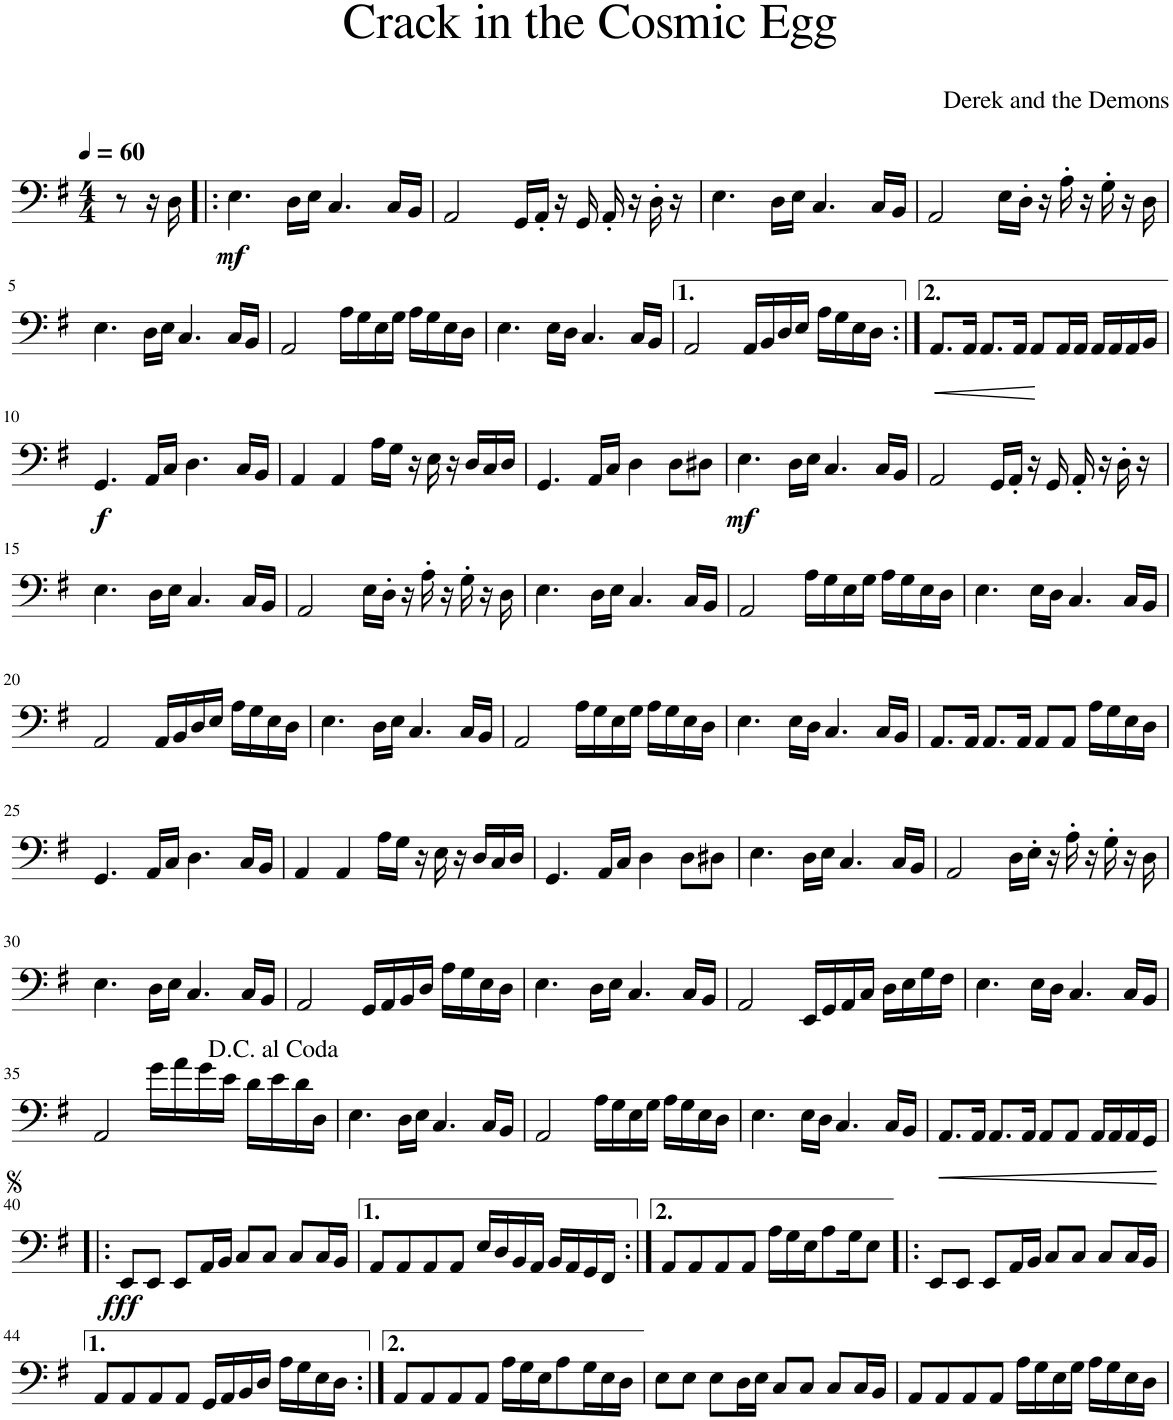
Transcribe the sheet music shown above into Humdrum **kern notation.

**kern	**dynam
*part1	*part1
*staff1	*staff1
*I"Piano	*
*I'Pno.	*
*clefF4	*
*k[f#]	*
*M4/4	*
*MM60	*
=	=
8r	.
16r	.
16D\	.
=1!|:	=1!|:
!	!LO:DY:b
4.E\	mf
16D\LL	.
16E\JJ	.
4.C/	.
16C/LL	.
16BB/JJ	.
=2	=2
2AA/	.
16GG/LL	.
16AA'/JJ	.
16r	.
16GG/	.
16AA'/	.
16r	.
16D'\	.
16r	.
=3	=3
4.E\	.
16D\LL	.
16E\JJ	.
4.C/	.
16C/LL	.
16BB/JJ	.
=4	=4
2AA/	.
16E\LL	.
16D'\JJ	.
16r	.
16A'\	.
16r	.
16G'\	.
16r	.
16D\	.
!!LO:LB:g=z
=5	=5
4.E\	.
16D\LL	.
16E\JJ	.
4.C/	.
16C/LL	.
16BB/JJ	.
=6	=6
2AA/	.
16A\LL	.
16G\	.
16E\	.
16G\JJ	.
16A\LL	.
16G\	.
16E\	.
16D\JJ	.
=7	=7
4.E\	.
16E\LL	.
16D\JJ	.
4.C/	.
16C/LL	.
16BB/JJ	.
=8	=8
2AA/	.
16AA/LL	.
16BB/	.
16D/	.
16E/JJ	.
16A\LL	.
16G\	.
16E\	.
16D\JJ	.
=9:|!	=9:|!
8.AA/L	.
16AA/Jk	.
8.AA/L	.
16AA/Jk	.
8AA/L	.
!	!LO:HP:b
16AA/L	<
16AA/JJ	.
16AA/LL	.
16AA/	.
16AA/	.
16BB/JJ	.
.	[
!!LO:LB:g=z
=10	=10
!	!LO:DY:b
4.GG/	f
16AA/LL	.
16C/JJ	.
4.D\	.
16C/LL	.
16BB/JJ	.
=11	=11
4AA/	.
4AA/	.
16A\LL	.
16G\JJ	.
16r	.
16E\	.
16r	.
16D/LL	.
16C/	.
16D/JJ	.
=12	=12
4.GG/	.
16AA/LL	.
16C/JJ	.
4D\	.
8D\L	.
8D#X\J	.
=13	=13
!	!LO:DY:b
4.E\	mf
16D\LL	.
16E\JJ	.
4.C/	.
16C/LL	.
16BB/JJ	.
=14	=14
2AA/	.
16GG/LL	.
16AA'/JJ	.
16r	.
16GG/	.
16AA'/	.
16r	.
16D'\	.
16r	.
!!LO:LB:g=z
=15	=15
4.E\	.
16D\LL	.
16E\JJ	.
4.C/	.
16C/LL	.
16BB/JJ	.
=16	=16
2AA/	.
16E\LL	.
16D'\JJ	.
16r	.
16A'\	.
16r	.
16G'\	.
16r	.
16D\	.
=17	=17
4.E\	.
16D\LL	.
16E\JJ	.
4.C/	.
16C/LL	.
16BB/JJ	.
=18	=18
2AA/	.
16A\LL	.
16G\	.
16E\	.
16G\JJ	.
16A\LL	.
16G\	.
16E\	.
16D\JJ	.
=19	=19
4.E\	.
16E\LL	.
16D\JJ	.
4.C/	.
16C/LL	.
16BB/JJ	.
!!LO:LB:g=z
=20	=20
2AA/	.
16AA/LL	.
16BB/	.
16D/	.
16E/JJ	.
16A\LL	.
16G\	.
16E\	.
16D\JJ	.
=21	=21
4.E\	.
16D\LL	.
16E\JJ	.
4.C/	.
16C/LL	.
16BB/JJ	.
=22	=22
2AA/	.
16A\LL	.
16G\	.
16E\	.
16G\JJ	.
16A\LL	.
16G\	.
16E\	.
16D\JJ	.
=23	=23
4.E\	.
16E\LL	.
16D\JJ	.
4.C/	.
16C/LL	.
16BB/JJ	.
=24	=24
8.AA/L	.
16AA/Jk	.
8.AA/L	.
16AA/Jk	.
8AA/L	.
8AA/J	.
16A\LL	.
16G\	.
16E\	.
16D\JJ	.
!!LO:LB:g=z
=25	=25
4.GG/	.
16AA/LL	.
16C/JJ	.
4.D\	.
16C/LL	.
16BB/JJ	.
=26	=26
4AA/	.
4AA/	.
16A\LL	.
16G\JJ	.
16r	.
16E\	.
16r	.
16D/LL	.
16C/	.
16D/JJ	.
=27	=27
4.GG/	.
16AA/LL	.
16C/JJ	.
4D\	.
8D\L	.
8D#X\J	.
=28	=28
4.E\	.
16D\LL	.
16E\JJ	.
4.C/	.
16C/LL	.
16BB/JJ	.
=29	=29
2AA/	.
16D\LL	.
16E'\JJ	.
16r	.
16A'\	.
16r	.
16G'\	.
16r	.
16D\	.
!!LO:LB:g=z
=30	=30
4.E\	.
16D\LL	.
16E\JJ	.
4.C/	.
16C/LL	.
16BB/JJ	.
=31	=31
2AA/	.
16GG/LL	.
16AA/	.
16BB/	.
16D/JJ	.
16A\LL	.
16G\	.
16E\	.
16D\JJ	.
=32	=32
4.E\	.
16D\LL	.
16E\JJ	.
4.C/	.
16C/LL	.
16BB/JJ	.
=33	=33
2AA/	.
16EE/LL	.
16GG/	.
16AA/	.
16C/JJ	.
16D\LL	.
16E\	.
16G\	.
16F#\JJ	.
=34	=34
4.E\	.
16E\LL	.
16D\JJ	.
4.C/	.
16C/LL	.
16BB/JJ	.
!!LO:LB:g=z
=35	=35
2AA/	.
16g\LL	.
16a\	.
16g\	.
16e\JJ	.
16d\LL	.
16e\	.
16d\	.
16D\JJ	.
=36	=36
4.E\	.
16D\LL	.
16E\JJ	.
4.C/	.
16C/LL	.
16BB/JJ	.
=37	=37
2AA/	.
16A\LL	.
16G\	.
16E\	.
16G\JJ	.
16A\LL	.
16G\	.
16E\	.
16D\JJ	.
=38	=38
4.E\	.
16E\LL	.
16D\JJ	.
4.C/	.
16C/LL	.
16BB/JJ	.
=39	=39
!	!LO:HP:b
8.AA/L	<
16AA/Jk	.
8.AA/L	.
16AA/Jk	.
8AA/L	.
8AA/J	.
16AA/LL	.
16AA/	.
16AA/	.
16GG/JJ	.
.	[
!!LO:LB:g=z
=40!|:	=40!|:
!	!LO:DY:b
8EE/L	fff
8EE/J	.
8EE/L	.
16AA/L	.
16BB/JJ	.
8C/L	.
8C/J	.
8C/L	.
16C/L	.
16BB/JJ	.
=41	=41
8AA/L	.
8AA/	.
8AA/	.
8AA/J	.
16E/LL	.
16D/	.
16BB/	.
16AA/JJ	.
16BB/LL	.
16AA/	.
16GG/	.
16FF#/JJ	.
=42:|!	=42:|!
8AA/L	.
8AA/	.
8AA/	.
8AA/J	.
16A\LL	.
16G\	.
16E\J	.
8A\	.
16G\K	.
8E\J	.
=43!|:	=43!|:
8EE/L	.
8EE/J	.
8EE/L	.
16AA/L	.
16BB/JJ	.
8C/L	.
8C/J	.
8C/L	.
16C/L	.
16BB/JJ	.
!!LO:LB:g=z
=44	=44
8AA/L	.
8AA/	.
8AA/	.
8AA/J	.
16GG/LL	.
16AA/	.
16BB/	.
16D/JJ	.
16A\LL	.
16G\	.
16E\	.
16D\JJ	.
=45:|!	=45:|!
8AA/L	.
8AA/	.
8AA/	.
8AA/J	.
16A\LL	.
16G\	.
16E\J	.
8A\	.
16G\L	.
16E\	.
16D\JJ	.
=46	=46
8E\L	.
8E\J	.
8E\L	.
16D\L	.
16E\JJ	.
8C/L	.
8C/J	.
8C/L	.
16C/L	.
16BB/JJ	.
=47	=47
8AA/L	.
8AA/	.
8AA/	.
8AA/J	.
16A\LL	.
16G\	.
16E\	.
16G\JJ	.
16A\LL	.
16G\	.
16E\	.
16D\JJ	.
=	=
*-	*-
